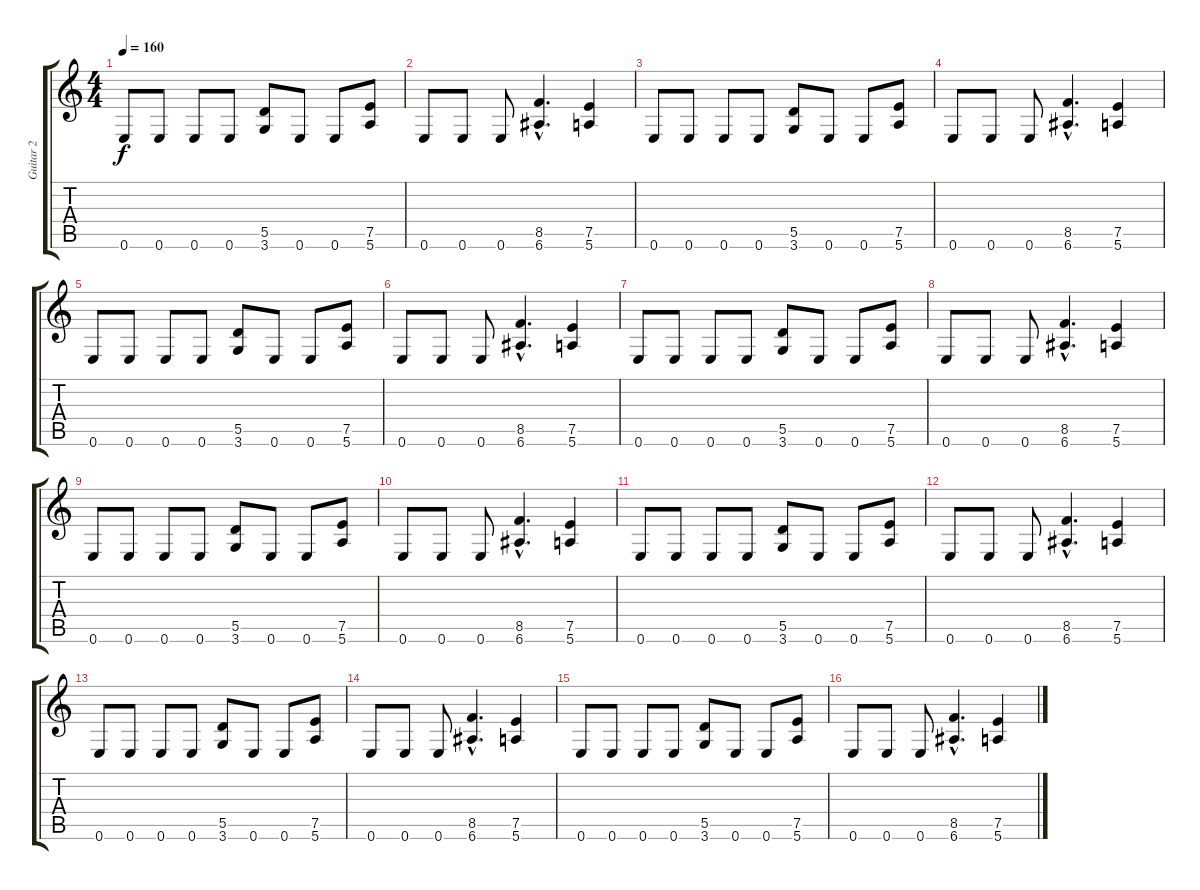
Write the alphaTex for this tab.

\track ("Guitar 2" "Guitar 2") {instrument distortionguitar}
\staff {score tabs}
\tuning (E4 B3 G3 D3 A2 E2) {hide}
\ts (4 4)
\tempo 160
\clef g2
\ks c
0.6.8{dy f} 0.6.8 0.6.8 0.6.8 (5.5 3.6).8 0.6.8 0.6.8 (7.5 5.6).8 |
0.6.8 0.6.8 0.6.8 (8.5{hac} 6.6{hac}).4{d} (7.5 5.6).4 |
0.6.8 0.6.8 0.6.8 0.6.8 (5.5 3.6).8 0.6.8 0.6.8 (7.5 5.6).8 |
0.6.8 0.6.8 0.6.8 (8.5{hac} 6.6{hac}).4{d} (7.5 5.6).4 |
0.6.8 0.6.8 0.6.8 0.6.8 (5.5 3.6).8 0.6.8 0.6.8 (7.5 5.6).8 |
0.6.8 0.6.8 0.6.8 (8.5{hac} 6.6{hac}).4{d} (7.5 5.6).4 |
0.6.8 0.6.8 0.6.8 0.6.8 (5.5 3.6).8 0.6.8 0.6.8 (7.5 5.6).8 |
0.6.8 0.6.8 0.6.8 (8.5{hac} 6.6{hac}).4{d} (7.5 5.6).4 |
0.6.8 0.6.8 0.6.8 0.6.8 (5.5 3.6).8 0.6.8 0.6.8 (7.5 5.6).8 |
0.6.8 0.6.8 0.6.8 (8.5{hac} 6.6{hac}).4{d} (7.5 5.6).4 |
0.6.8 0.6.8 0.6.8 0.6.8 (5.5 3.6).8 0.6.8 0.6.8 (7.5 5.6).8 |
0.6.8 0.6.8 0.6.8 (8.5{hac} 6.6{hac}).4{d} (7.5 5.6).4 |
0.6.8 0.6.8 0.6.8 0.6.8 (5.5 3.6).8 0.6.8 0.6.8 (7.5 5.6).8 |
0.6.8 0.6.8 0.6.8 (8.5{hac} 6.6{hac}).4{d} (7.5 5.6).4 |
0.6.8 0.6.8 0.6.8 0.6.8 (5.5 3.6).8 0.6.8 0.6.8 (7.5 5.6).8 |
0.6.8 0.6.8 0.6.8 (8.5{hac} 6.6{hac}).4{d} (7.5 5.6).4
